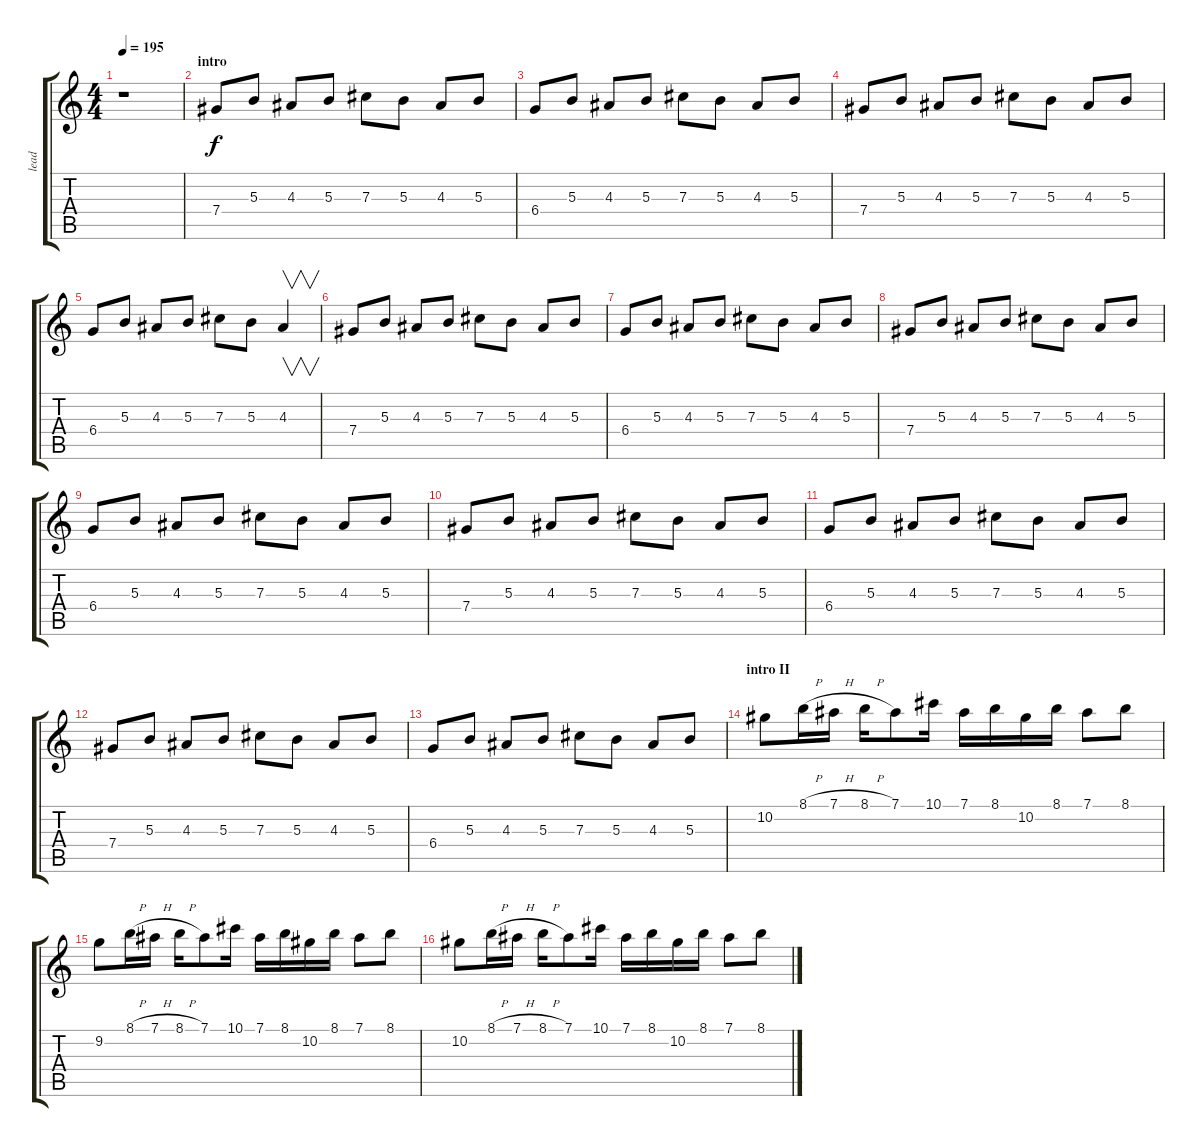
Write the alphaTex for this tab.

\track ("lead" "lead") {instrument distortionguitar}
\staff {score tabs}
\tuning (Eb4 Bb3 Gb3 Db3 Ab2 Eb2) {hide}
\ts (4 4)
\tempo 195
\clef g2
\ks c
r.1{dy f instrument distortionguitar} |
\section ("" "intro")
7.4.8 5.3.8 4.3.8 5.3.8 7.3.8 5.3.8 4.3.8 5.3.8 |
6.4.8 5.3.8 4.3.8 5.3.8 7.3.8 5.3.8 4.3.8 5.3.8 |
7.4.8 5.3.8 4.3.8 5.3.8 7.3.8 5.3.8 4.3.8 5.3.8 |
6.4.8 5.3.8 4.3.8 5.3.8 7.3.8 5.3.8 4.3.4{v instrument guitarharmonics} |
7.4.8{instrument distortionguitar} 5.3.8 4.3.8 5.3.8 7.3.8 5.3.8 4.3.8 5.3.8 |
6.4.8 5.3.8 4.3.8 5.3.8 7.3.8 5.3.8 4.3.8 5.3.8 |
7.4.8 5.3.8 4.3.8 5.3.8 7.3.8 5.3.8 4.3.8 5.3.8 |
6.4.8 5.3.8 4.3.8 5.3.8 7.3.8 5.3.8 4.3.8 5.3.8 |
7.4.8 5.3.8 4.3.8 5.3.8 7.3.8 5.3.8 4.3.8 5.3.8 |
6.4.8 5.3.8 4.3.8 5.3.8 7.3.8 5.3.8 4.3.8 5.3.8 |
7.4.8 5.3.8 4.3.8 5.3.8 7.3.8 5.3.8 4.3.8 5.3.8 |
6.4.8 5.3.8 4.3.8 5.3.8 7.3.8 5.3.8 4.3.8 5.3.8 |
\section ("" "intro II")
10.2.8 8.1{h}.16 7.1{h}.16 8.1{h}.16 7.1.8 10.1.16 7.1.16 8.1.16 10.2.16 8.1.16 7.1.8 8.1.8 |
9.2.8 8.1{h}.16 7.1{h}.16 8.1{h}.16 7.1.8 10.1.16 7.1.16 8.1.16 10.2.16 8.1.16 7.1.8 8.1.8 |
10.2.8 8.1{h}.16 7.1{h}.16 8.1{h}.16 7.1.8 10.1.16 7.1.16 8.1.16 10.2.16 8.1.16 7.1.8 8.1.8
